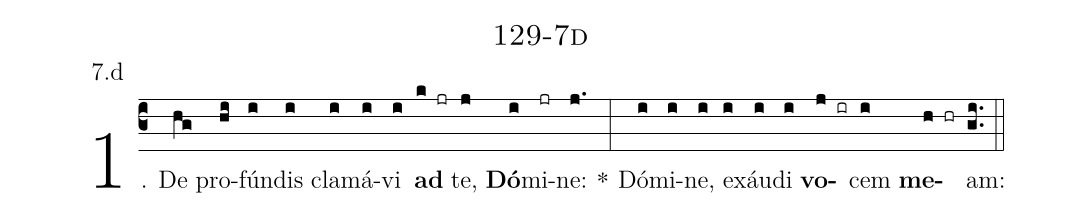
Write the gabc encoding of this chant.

name: 129-7d;
annotation: 7.d;
%%
(c3)1. De(hg) pro(hi)fún(i)dis(i) cla(i)má(i)vi(i) <b>ad</b>(k jr) te,(j) <b>Dó</b>(i)mi(jr)ne:(j.) *(:) Dó(i)mi(i)ne,(i) ex(i)áu(i)di(i) <b>vo</b>(j ir)cem(i) <b>me</b>(h hr)am:(gi..) (::)
